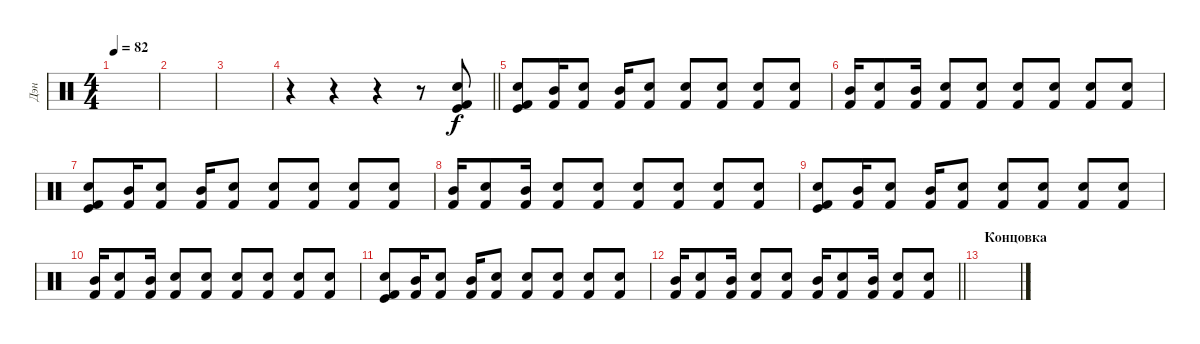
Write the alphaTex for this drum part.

\track ("Дэн" "Дэн") {instrument percussion}
\staff {score}
\articulation defaults
\ts (4 4)
\tempo 82
\clef neutral
\ks c
|
|
|
\barLineRight lightlight
r.4 r.4 r.4 r.8 ("Snare (hit) 2" "Kick (hit)" "Kick (hit) 2").8 |
("Snare (hit) 2" "Kick (hit)" "Kick (hit) 2").8 ("Mid Tom (hit)" "Kick (hit) 2").16 ("Snare (hit) 2" "Kick (hit) 2").8 ("Mid Tom (hit)" "Kick (hit) 2").16 ("Snare (hit) 2" "Kick (hit) 2").8 ("Snare (hit) 2" "Kick (hit) 2").8 ("Snare (hit) 2" "Kick (hit) 2").8 ("Snare (hit) 2" "Kick (hit) 2").8 ("Snare (hit) 2" "Kick (hit) 2").8 |
("Mid Tom (hit)" "Kick (hit) 2").16 ("Snare (hit) 2" "Kick (hit) 2").8 ("Mid Tom (hit)" "Kick (hit) 2").16 ("Snare (hit) 2" "Kick (hit) 2").8 ("Snare (hit) 2" "Kick (hit) 2").8 ("Snare (hit) 2" "Kick (hit) 2").8 ("Snare (hit) 2" "Kick (hit) 2").8 ("Snare (hit) 2" "Kick (hit) 2").8 ("Snare (hit) 2" "Kick (hit) 2").8 |
("Snare (hit) 2" "Kick (hit)" "Kick (hit) 2").8 ("Mid Tom (hit)" "Kick (hit) 2").16 ("Snare (hit) 2" "Kick (hit) 2").8 ("Mid Tom (hit)" "Kick (hit) 2").16 ("Snare (hit) 2" "Kick (hit) 2").8 ("Snare (hit) 2" "Kick (hit) 2").8 ("Snare (hit) 2" "Kick (hit) 2").8 ("Snare (hit) 2" "Kick (hit) 2").8 ("Snare (hit) 2" "Kick (hit) 2").8 |
("Mid Tom (hit)" "Kick (hit) 2").16 ("Snare (hit) 2" "Kick (hit) 2").8 ("Mid Tom (hit)" "Kick (hit) 2").16 ("Snare (hit) 2" "Kick (hit) 2").8 ("Snare (hit) 2" "Kick (hit) 2").8 ("Snare (hit) 2" "Kick (hit) 2").8 ("Snare (hit) 2" "Kick (hit) 2").8 ("Snare (hit) 2" "Kick (hit) 2").8 ("Snare (hit) 2" "Kick (hit) 2").8 |
("Snare (hit) 2" "Kick (hit)" "Kick (hit) 2").8 ("Mid Tom (hit)" "Kick (hit) 2").16 ("Snare (hit) 2" "Kick (hit) 2").8 ("Mid Tom (hit)" "Kick (hit) 2").16 ("Snare (hit) 2" "Kick (hit) 2").8 ("Snare (hit) 2" "Kick (hit) 2").8 ("Snare (hit) 2" "Kick (hit) 2").8 ("Snare (hit) 2" "Kick (hit) 2").8 ("Snare (hit) 2" "Kick (hit) 2").8 |
("Mid Tom (hit)" "Kick (hit) 2").16 ("Snare (hit) 2" "Kick (hit) 2").8 ("Mid Tom (hit)" "Kick (hit) 2").16 ("Snare (hit) 2" "Kick (hit) 2").8 ("Snare (hit) 2" "Kick (hit) 2").8 ("Snare (hit) 2" "Kick (hit) 2").8 ("Snare (hit) 2" "Kick (hit) 2").8 ("Snare (hit) 2" "Kick (hit) 2").8 ("Snare (hit) 2" "Kick (hit) 2").8 |
("Snare (hit) 2" "Kick (hit)" "Kick (hit) 2").8 ("Mid Tom (hit)" "Kick (hit) 2").16 ("Snare (hit) 2" "Kick (hit) 2").8 ("Mid Tom (hit)" "Kick (hit) 2").16 ("Snare (hit) 2" "Kick (hit) 2").8 ("Snare (hit) 2" "Kick (hit) 2").8 ("Snare (hit) 2" "Kick (hit) 2").8 ("Snare (hit) 2" "Kick (hit) 2").8 ("Snare (hit) 2" "Kick (hit) 2").8 |
\barLineRight lightlight
("Mid Tom (hit)" "Kick (hit) 2").16 ("Snare (hit) 2" "Kick (hit) 2").8 ("Mid Tom (hit)" "Kick (hit) 2").16 ("Snare (hit) 2" "Kick (hit) 2").8 ("Snare (hit) 2" "Kick (hit) 2").8 ("Mid Tom (hit)" "Kick (hit) 2").16 ("Snare (hit) 2" "Kick (hit) 2").8 ("Mid Tom (hit)" "Kick (hit) 2").16 ("Snare (hit) 2" "Kick (hit) 2").8 ("Snare (hit) 2" "Kick (hit) 2").8 |
\section ("" "Концовка")
